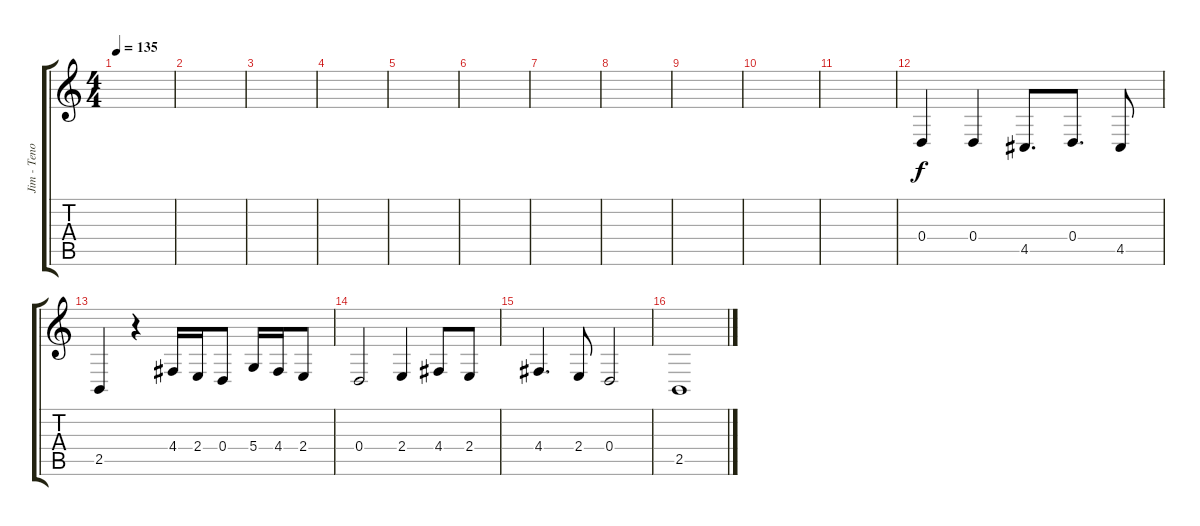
\track ("Jim - Tenor Sax" "Jim - Teno") {instrument tenorsax}
\staff {score tabs}
\tuning (E4 B3 G3 D3 A2 E2) {hide}
\ts (4 4)
\tempo 135
\clef g2
\ks c
|
|
|
|
|
|
|
|
|
|
|
0.4.4 0.4.4 4.5.8{d} 0.4.8{d} 4.5.8 |
2.5.4 r.4 4.4.16 2.4.16 0.4.8 5.4.16 4.4.16 2.4.8 |
0.4.2 2.4.4 4.4.8 2.4.8 |
4.4.4{d} 2.4.8 0.4.2 |
2.5.1
